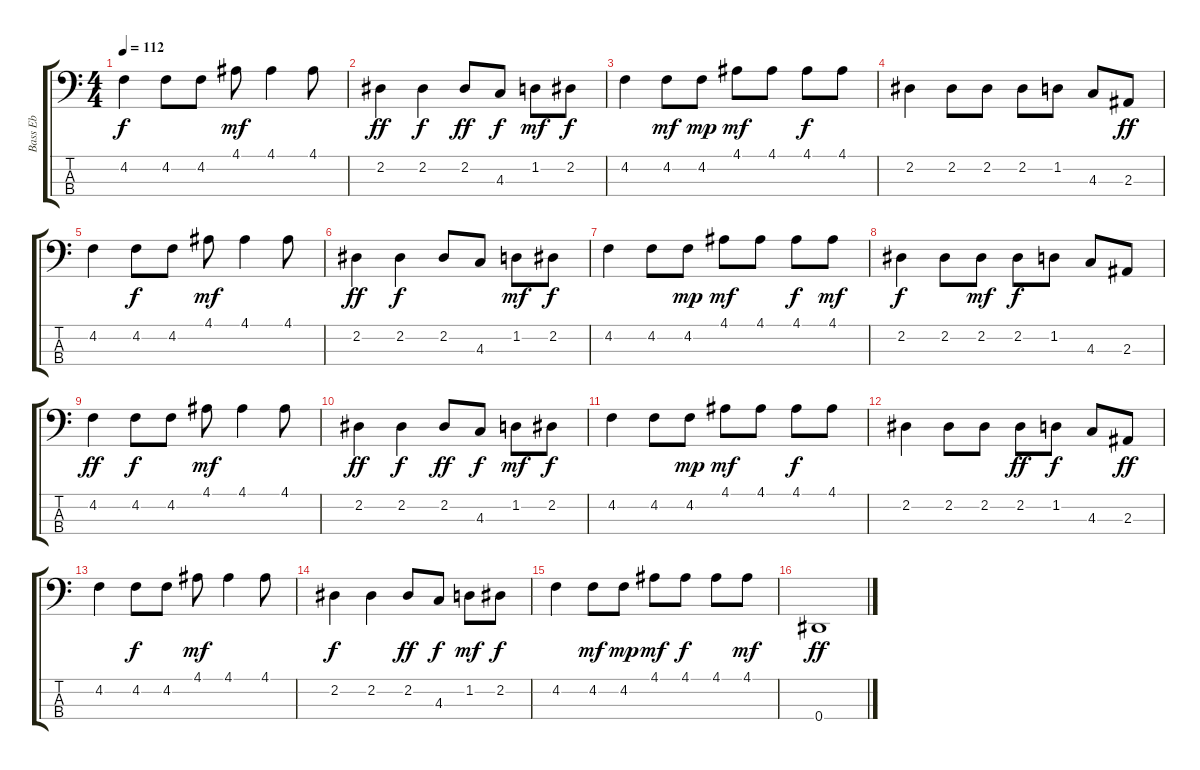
\track ("Bass Eb" "Bass Eb") {instrument fretlessbass}
\staff {score tabs}
\tuning (Gb2 Db2 Ab1 Eb1) {hide}
\ts (4 4)
\tempo 112
\clef f4
\ks c
4.2.4{dy f} 4.2.8 4.2.8 4.1.8{dy mf} 4.1.4 4.1.8 |
2.2.4{dy ff} 2.2.4{dy f} 2.2.8{dy ff} 4.3.8{dy f} 1.2.8{dy mf} 2.2.8{dy f} |
4.2.4 4.2.8{dy mf} 4.2.8{dy mp} 4.1.8{dy mf} 4.1.8 4.1.8{dy f} 4.1.8 |
2.2.4 2.2.8 2.2.8 2.2.8 1.2.8 4.3.8 2.3.8{dy ff} |
4.2.4 4.2.8{dy f} 4.2.8 4.1.8{dy mf} 4.1.4 4.1.8 |
2.2.4{dy ff} 2.2.4{dy f} 2.2.8 4.3.8 1.2.8{dy mf} 2.2.8{dy f} |
4.2.4 4.2.8 4.2.8{dy mp} 4.1.8{dy mf} 4.1.8 4.1.8{dy f} 4.1.8{dy mf} |
2.2.4{dy f} 2.2.8 2.2.8{dy mf} 2.2.8{dy f} 1.2.8 4.3.8 2.3.8 |
4.2.4{dy ff} 4.2.8{dy f} 4.2.8 4.1.8{dy mf} 4.1.4 4.1.8 |
2.2.4{dy ff} 2.2.4{dy f} 2.2.8{dy ff} 4.3.8{dy f} 1.2.8{dy mf} 2.2.8{dy f} |
4.2.4 4.2.8 4.2.8{dy mp} 4.1.8{dy mf} 4.1.8 4.1.8{dy f} 4.1.8 |
2.2.4 2.2.8 2.2.8 2.2.8{dy ff} 1.2.8{dy f} 4.3.8 2.3.8{dy ff} |
4.2.4 4.2.8{dy f} 4.2.8 4.1.8{dy mf} 4.1.4 4.1.8 |
2.2.4{dy f} 2.2.4 2.2.8{dy ff} 4.3.8{dy f} 1.2.8{dy mf} 2.2.8{dy f} |
4.2.4 4.2.8{dy mf} 4.2.8{dy mp} 4.1.8{dy mf} 4.1.8{dy f} 4.1.8 4.1.8{dy mf} |
0.4.1{dy ff}
